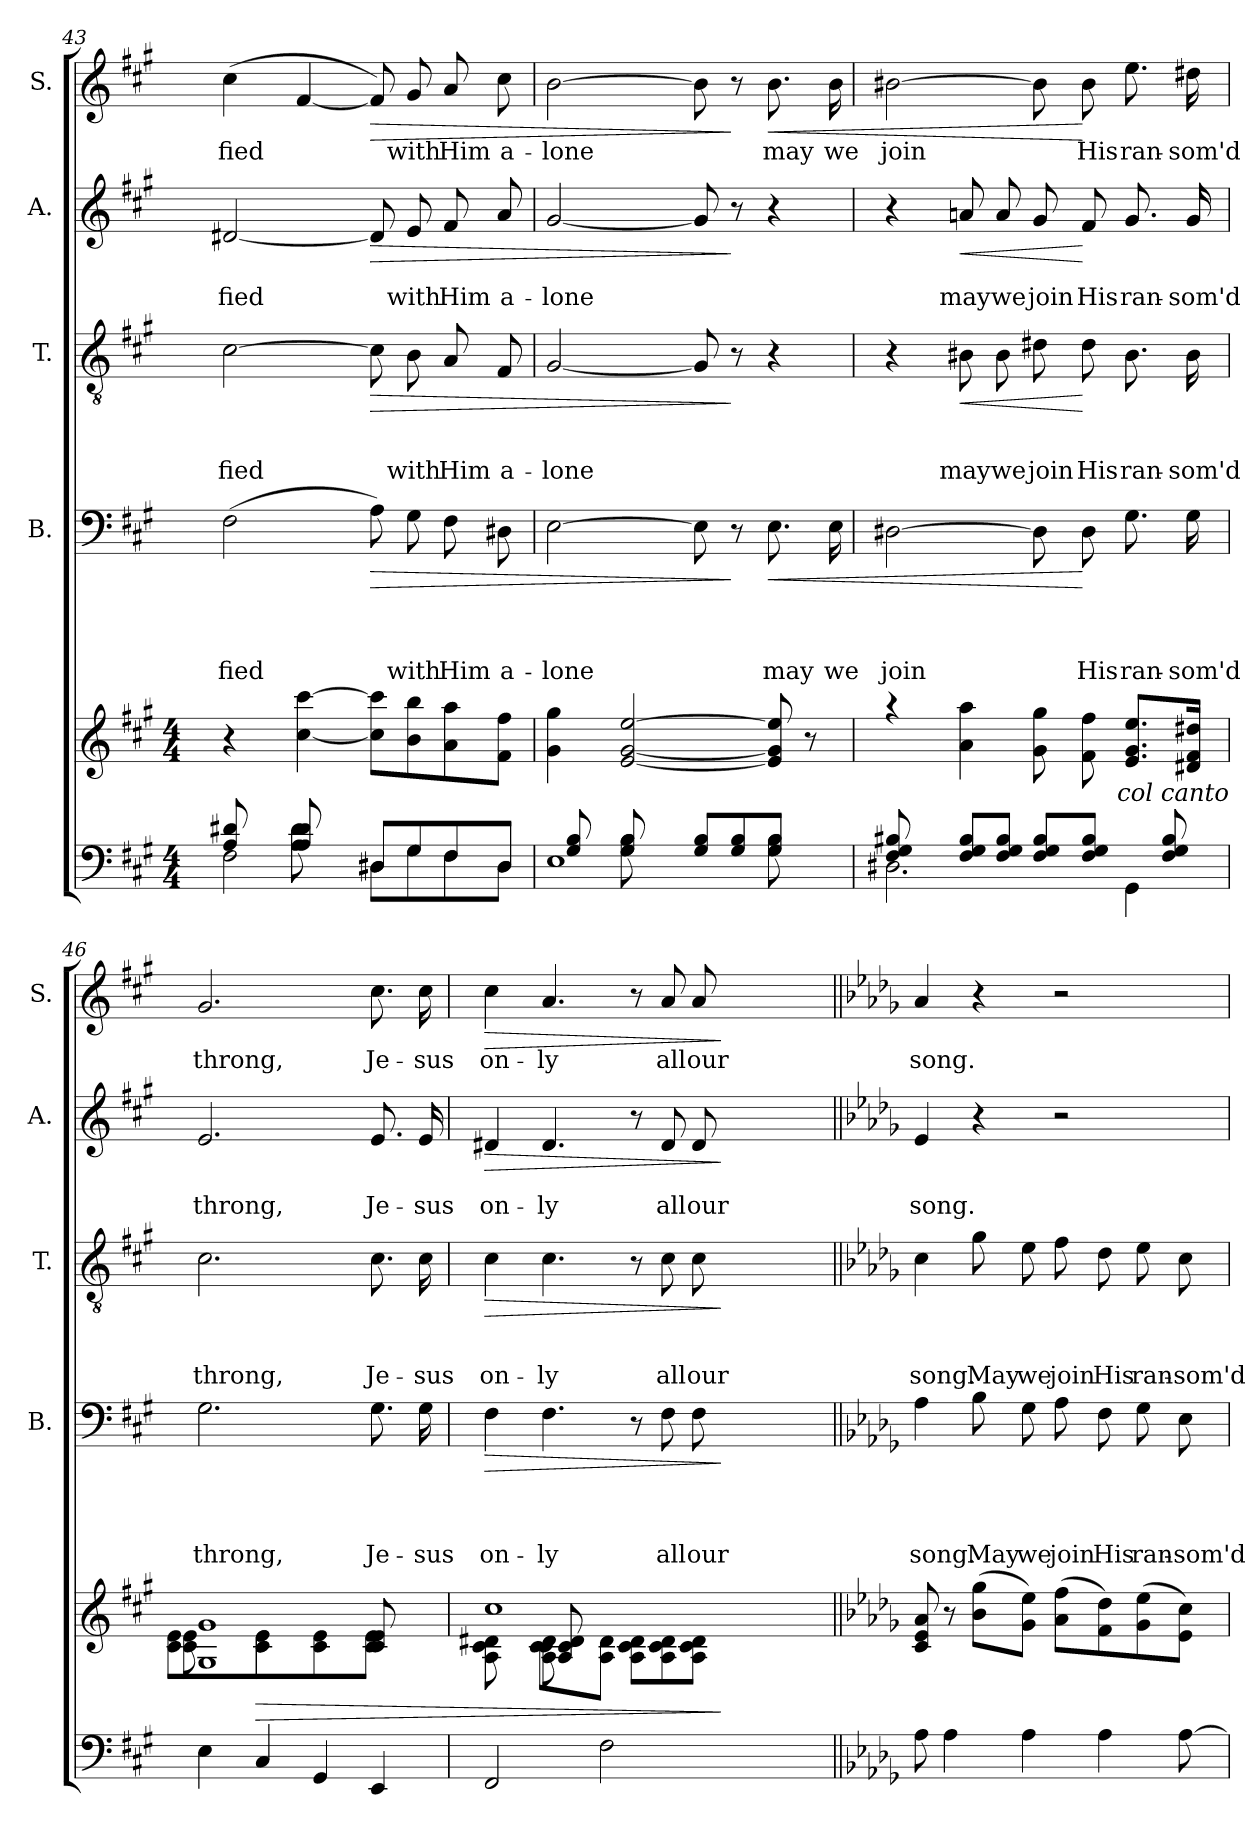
**kern	**kern	**dynam	**kern	**text	**text	**text	**text	**dynam	**kern	**text	**text	**text	**dynam	**kern	**text	**text	**dynam	**kern	**text	**dynam
*part6	*part5	*part5	*part4	*part4	*part4	*part4	*part4	*part4	*part3	*part3	*part3	*part3	*part3	*part2	*part2	*part2	*part2	*part1	*part1	*part1
*staff6	*staff5	*staff5	*staff4	*staff4	*staff4	*staff4	*staff4	*staff4	*staff3	*staff3	*staff3	*staff3	*staff3	*staff2	*staff2	*staff2	*staff2	*staff1	*staff1	*staff1
*	*	*	*I"B.	*	*	*	*	*	*I"T.	*	*	*	*	*I"A.	*	*	*	*I"S.	*	*
*	*	*	*I'B.	*	*	*	*	*	*I'T.	*	*	*	*	*I'A.	*	*	*	*I'S.	*	*
!!LO:LB:g=z
*clefF4	*clefG2	*	*clefF4	*	*	*	*	*	*clefGv2	*	*	*	*	*clefG2	*	*	*	*clefG2	*	*
*k[f#c#g#]	*k[f#c#g#]	*	*k[f#c#g#]	*	*	*	*	*	*k[f#c#g#]	*	*	*	*	*k[f#c#g#]	*	*	*	*k[f#c#g#]	*	*
*A:	*A:	*	*A:	*	*	*	*	*	*A:	*	*	*	*	*A:	*	*	*	*A:	*	*
*M4/4	*M4/4	*	*	*	*	*	*	*	*	*	*	*	*	*	*	*	*	*	*	*
=43	=43	=43	=43	=43	=43	=43	=43	=43	=43	=43	=43	=43	=43	=43	=43	=43	=43	=43	=43	=43
*^	*	*	*	*	*	*	*	*	*	*	*	*	*	*	*	*	*	*	*	*
*	*^	*	*	*	*	*	*	*	*	*	*	*	*	*	*	*	*	*	*	*	*
!	!	!	!	!	!	!	!	!	!LO:LY:b	!	!	!	!	!LO:LY:b	!	!	!	!LO:LY:b	!	!	!LO:LY:b	!
2F#\	8A/ 8d#X/	4ryy	4r	.	(>2F#\	.	.	.	-fied	.	[>2c#\	.	.	-fied	.	[<2d#X/	.	-fied	.	(>4cc#\	-fied	.
.	8ryy	.	.	.	.	.	.	.	.	.	.	.	.	.	.	.	.	.	.	.	.	.
.	8A/ 8d#/	8A\ 8d#\	[<4cc#\ [>4ccc#\	.	.	.	.	.	.	.	.	.	.	.	.	.	.	.	.	[<4f#/	.	.
.	2ryy	8ryy	.	.	.	.	.	.	.	.	.	.	.	.	.	.	.	.	.	.	.	.
!	!	!	!	!	!	!	!	!	!	!LO:HP:b	!	!	!	!	!LO:HP:b	!	!	!	!LO:HP:b	!	!	!LO:HP:b
8D#\L	.	8D#X/L	8cc#\] 8ccc#\]L	.	8A\)	.	.	.	.	>	8c#\]	.	.	.	>	8d#/]	.	.	>	8f#/])	.	>
!	!	!	!	!	!	!	!	!	!LO:LY:b	!	!	!	!	!LO:LY:b	!	!	!	!LO:LY:b	!	!	!LO:LY:b	!
8G#\	.	8G#/	8b\ 8bb\	.	8G#\	.	.	.	with	.	8B\	.	.	with	.	8e/	.	with	.	8g#/	with	.
!	!	!	!	!	!	!	!	!	!LO:LY:b	!	!	!	!	!LO:LY:b	!	!	!	!LO:LY:b	!	!	!LO:LY:b	!
8F#\	.	8F#/	8a\ 8aa\	.	8F#\	.	.	.	Him	.	8A/	.	.	Him	.	8f#/	.	Him	.	8a/	Him	.
!	!	!	!	!	!	!	!	!	!LO:LY:b	!	!	!	!	!LO:LY:b	!	!	!	!LO:LY:b	!	!	!LO:LY:b	!
8D#\J	8ryy	8D#/J	8f#\ 8ff#\J	.	8D#X\	.	.	.	a-	.	8F#/	.	.	a-	.	8a/	.	a-	.	8cc#\	a-	.
=44	=44	=44	=44	=44	=44	=44	=44	=44	=44	=44	=44	=44	=44	=44	=44	=44	=44	=44	=44	=44	=44	=44
*	*	*^	*	*	*	*	*	*	*	*	*	*	*	*	*	*	*	*	*	*	*	*
!	!	!	!	!	!	!	!	!	!	!LO:LY:b	!	!	!	!	!LO:LY:b	!	!	!	!LO:LY:b	!	!	!LO:LY:b	!
1E	8G#/ 8B/	4ryy	2.ryy	4g#\ 4gg#\	.	[>2E\	.	.	.	-lone	.	[<2G#/	.	.	-lone	.	[<2g#/	.	-lone	.	[>2b\	-lone	.
.	8ryy	.	.	.	.	.	.	.	.	.	.	.	.	.	.	.	.	.	.	.	.	.	.
.	8G#/ 8B/	8G#\ 8B\	.	[<2e/ [<2g#/ [>2ee/	.	.	.	.	.	.	.	.	.	.	.	.	.	.	.	.	.	.	.
.	2ryy	8ryy	.	.	.	.	.	.	.	.	.	.	.	.	.	.	.	.	.	.	.	.	.
.	.	8G#/ 8B/L	.	.	.	8E\]	.	.	.	.	.	8G#/]	.	.	.	.	8g#/]	.	.	.	8b\]	.	.
.	.	8G#/ 8B/	.	.	.	8r	.	.	.	.	]	8r	.	.	.	]	8r	.	.	]	8r	.	]
!	!	!	!	!	!	!	!	!	!	!LO:LY:b	!LO:HP:b	!	!	!	!	!	!	!	!	!	!	!LO:LY:b	!LO:HP:b
.	.	8G#/ 8B/J	8G#\ 8B\	8e/] 8g#/] 8ee/]	.	8.E\	.	.	.	may	<	4r	.	.	.	.	4r	.	.	.	8.b\	may	<
.	8ryy	8ryy	8ryy	8r	.	.	.	.	.	.	.	.	.	.	.	.	.	.	.	.	.	.	.
!	!	!	!	!	!	!	!	!	!	!LO:LY:b	!	!	!	!	!	!	!	!	!	!	!	!LO:LY:b	!
.	.	.	.	.	.	16E\	.	.	.	we	.	.	.	.	.	.	.	.	.	.	16b\	we	.
*	*	*v	*v	*	*	*	*	*	*	*	*	*	*	*	*	*	*	*	*	*	*	*	*
=45	=45	=45	=45	=45	=45	=45	=45	=45	=45	=45	=45	=45	=45	=45	=45	=45	=45	=45	=45	=45	=45	=45
*	*	*	*^	*	*	*	*	*	*	*	*	*	*	*	*	*	*	*	*	*	*	*
!	!	!	!	!	!	!	!	!	!	!LO:LY:b	!	!	!	!	!	!	!	!	!	!	!	!LO:LY:b	!
2.D#X\	8F#/ 8G#/ 8B#X/	2..ryy	4raa	2ryy	.	[>2D#X\	.	.	.	join	.	4r	.	.	.	.	4r	.	.	.	[>2b#X\	join	.
.	8ryy	.	.	.	.	.	.	.	.	.	.	.	.	.	.	.	.	.	.	.	.	.	.
!	!	!	!	!	!	!	!	!	!	!	!	!	!	!	!LO:LY:b	!LO:HP:b	!	!	!LO:LY:b	!LO:HP:b	!	!	!
.	8F#/ 8G#/ 8B#/L	.	4a\ 4aa\	.	.	.	.	.	.	.	.	8B#X\	.	.	may	<	8an/	.	may	<	.	.	.
!	!	!	!	!	!	!	!	!	!	!	!	!	!	!	!LO:LY:b	!	!	!	!LO:LY:b	!	!	!	!
.	8F#/ 8G#/ 8B#/J	.	.	.	.	.	.	.	.	.	.	8B#\	.	.	we	.	8a/	.	we	.	.	.	.
!	!	!	!	!	!	!	!	!	!	!	!	!	!	!	!LO:LY:b	!	!	!	!LO:LY:b	!	!	!	!
.	8F#/ 8G#/ 8B#/L	.	8g#\ 8gg#\	8ryy	.	8D#\]	.	.	.	.	.	8d#X\	.	.	join	.	8g#/	.	join	.	8b#\]	.	.
!	!	!	!	!	!	!	!	!	!	!LO:LY:b	!	!	!	!	!LO:LY:b	!	!	!	!LO:LY:b	!	!	!LO:LY:b	!
.	8F#/ 8G#/ 8B#/J	.	96%11ryy	8f#\ 8ff#\	.	8D#\	.	.	.	His	[	8d#\	.	.	His	[	8f#/	.	His	[	8b#\	His	[
!	!	!	!LO:TX:b:i:t=col canto	!	!	!	!	!	!	!	!	!	!	!	!	!	!	!	!	!	!	!	!
.	.	.	96%25ryy	.	.	.	.	.	.	.	.	.	.	.	.	.	.	.	.	.	.	.	.
!	!	!	!	!	!	!	!	!	!	!LO:LY:b	!	!	!	!	!LO:LY:b	!	!	!	!LO:LY:b	!	!	!LO:LY:b	!
4ryy	4GG#\	.	.	8.e/ 8.g#/ 8.ee/L	.	8.G#\	.	.	.	ran-	.	8.B#\	.	.	ran-	.	8.g#/	.	ran-	.	8.ee\	ran-	.
.	.	8F#/ 8G#/ 8B#/	.	.	.	.	.	.	.	.	.	.	.	.	.	.	.	.	.	.	.	.	.
!	!	!	!	!	!	!	!	!	!	!LO:LY:b	!	!	!	!	!LO:LY:b	!	!	!	!LO:LY:b	!	!	!LO:LY:b	!
.	.	.	.	16d#X/ 16f#/ 16dd#X/Jk	.	16G#\	.	.	.	-som'd	.	16B#\	.	.	-som'd	.	16g#/	.	-som'd	.	16dd#X\	-som'd	.
*v	*v	*v	*	*	*	*	*	*	*	*	*	*	*	*	*	*	*	*	*	*	*	*	*
!!LO:PB:g=z
=46	=46	=46	=46	=46	=46	=46	=46	=46	=46	=46	=46	=46	=46	=46	=46	=46	=46	=46	=46	=46	=46
*	*^	*^	*	*	*	*	*	*	*	*	*	*	*	*	*	*	*	*	*	*	*
!	!	!	!	!	!	!	!	!	!	!LO:LY:b	!	!	!	!	!LO:LY:b	!	!	!	!LO:LY:b	!	!	!LO:LY:b	!
4E\	1G# 1g#	8c#\ 8e\	8c#\ 8e\L	4ryy	.	2.G#\	.	.	.	throng,	.	2.c#\	.	.	throng,	.	2.e/	.	throng,	.	2.g#/	throng,	.
.	.	2..ryy	8ryy	.	.	.	.	.	.	.	.	.	.	.	.	.	.	.	.	.	.	.	.
!	!	!	!	!	!LO:HP:b	!	!	!	!	!	!	!	!	!	!	!	!	!	!	!	!	!	!
4C#/	.	.	8c#\ 8e\J	8c#\ 8e\L	>	.	.	.	.	.	.	.	.	.	.	.	.	.	.	.	.	.	.
.	.	.	4.ryy	8ryy	.	.	.	.	.	.	.	.	.	.	.	.	.	.	.	.	.	.	.
4GG#/	.	.	.	8c#\ 8e\	.	.	.	.	.	.	.	.	.	.	.	.	.	.	.	.	.	.	.
.	.	.	.	8ryy	.	.	.	.	.	.	.	.	.	.	.	.	.	.	.	.	.	.	.
!	!	!	!	!	!	!	!	!	!	!LO:LY:b	!	!	!	!	!LO:LY:b	!	!	!	!LO:LY:b	!	!	!LO:LY:b	!
4EE/	.	.	8c#/ 8e/	8c#\ 8e\J	.	8.G#\	.	.	.	Je-	.	8.c#\	.	.	Je-	.	8.e/	.	Je-	.	8.cc#\	Je-	.
.	.	.	8ryy	8ryy	.	.	.	.	.	.	.	.	.	.	.	.	.	.	.	.	.	.	.
!	!	!	!	!	!	!	!	!	!	!LO:LY:b	!	!	!	!	!LO:LY:b	!	!	!	!LO:LY:b	!	!	!LO:LY:b	!
.	.	.	.	.	.	16G#\	.	.	.	-sus	.	16c#\	.	.	-sus	.	16e/	.	-sus	.	16cc#\	-sus	.
=47	=47	=47	=47	=47	=47	=47	=47	=47	=47	=47	=47	=47	=47	=47	=47	=47	=47	=47	=47	=47	=47	=47	=47
!	!	!	!	!	!	!	!	!	!	!LO:LY:b	!LO:HP:b	!	!	!	!LO:LY:b	!LO:HP:b	!	!	!LO:LY:b	!LO:HP:b	!	!LO:LY:b	!LO:HP:b
2FF#/	1cc#	8A\ 8c#\ 8d#X\	4ryy	4ryy	.	4F#\	.	.	.	on-	>	4c#\	.	.	on-	>	4d#X/	.	on-	>	4cc#\	on-	>
.	.	8ryy	.	.	.	.	.	.	.	.	.	.	.	.	.	.	.	.	.	.	.	.	.
!	!	!	!	!	!	!	!	!	!	!LO:LY:b	!	!	!	!	!LO:LY:b	!	!	!	!LO:LY:b	!	!	!LO:LY:b	!
.	.	8A\ 8c#\ 8d#\	8A/ 8c#/ 8d#/	8c#\L	.	4.F#\	.	.	.	-ly	.	4.c#\	.	.	-ly	.	4.d#/	.	-ly	.	4.a/	-ly	.
.	.	1ryy	1ryy	8ryy	.	.	.	.	.	.	.	.	.	.	.	.	.	.	.	.	.	.	.
2F#\	.	.	.	8A\ 8d#\J	.	.	.	.	.	.	.	.	.	.	.	.	.	.	.	.	.	.	.
.	.	.	.	8A\ 8c#\ 8d#\L	.	8r	.	.	.	.	.	8r	.	.	.	.	8r	.	.	.	8r	.	.
!	!	!	!	!	!	!	!	!	!	!LO:LY:b	!	!	!	!	!LO:LY:b	!	!	!	!LO:LY:b	!	!	!LO:LY:b	!
.	.	.	.	8A\ 8c#\ 8d#\	.	8F#\	.	.	.	all	.	8c#\	.	.	all	.	8d#/	.	all	.	8a/	all	.
!	!	!	!	!	!	!	!	!	!	!LO:LY:b	!	!	!	!	!LO:LY:b	!	!	!	!LO:LY:b	!	!	!LO:LY:b	!
.	.	.	.	8A\ 8c#\ 8d#\J	.	8F#\	.	.	.	our	.	8c#\	.	.	our	.	8d#/	.	our	.	8a/	our	.
2ryy	2ryy	.	.	2ryy	]	2ryy	.	.	.	.	]	2ryy	.	.	.	]	2ryy	.	.	]	2ryy	.	]
.	.	4ryy	4ryy	.	.	.	.	.	.	.	.	.	.	.	.	.	.	.	.	.	.	.	.
8ryy	8ryy	.	.	8ryy	.	8ryy	.	.	.	.	.	8ryy	.	.	.	.	8ryy	.	.	.	8ryy	.	.
*	*v	*v	*v	*v	*	*	*	*	*	*	*	*	*	*	*	*	*	*	*	*	*	*	*
=48||	=48||	=48||	=48||	=48||	=48||	=48||	=48||	=48||	=48||	=48||	=48||	=48||	=48||	=48||	=48||	=48||	=48||	=48||	=48||	=48||
*k[b-e-a-d-g-]	*k[b-e-a-d-g-]	*	*k[b-e-a-d-g-]	*	*	*	*	*	*k[b-e-a-d-g-]	*	*	*	*	*k[b-e-a-d-g-]	*	*	*	*k[b-e-a-d-g-]	*	*
*D-:	*D-:	*	*D-:	*	*	*	*	*	*D-:	*	*	*	*	*D-:	*	*	*	*D-:	*	*
*	*^	*	*	*	*	*	*	*	*	*	*	*	*	*	*	*	*	*	*	*
*	*	*^	*	*	*	*	*	*	*	*	*	*	*	*	*	*	*	*	*	*	*
*	*	*	*^	*	*	*	*	*	*	*	*	*	*	*	*	*	*	*	*	*	*	*
!	!	!	!	!	!	!	!	!	!	!LO:LY:b	!	!	!	!	!LO:LY:b	!	!	!	!LO:LY:b	!	!	!LO:LY:b	!
*	*v	*v	*v	*v	*	*	*	*	*	*	*	*	*	*	*	*	*	*	*	*	*	*	*
8A-\	8c/ 8e-/ 8a-/	.	4A-\	.	.	.	song.	.	4c\	.	.	song.	.	4e-/	.	song.	.	4a-/	song.	.
4A-\	8r	.	.	.	.	.	.	.	.	.	.	.	.	.	.	.	.	.	.	.
!	!	!	!	!	!	!	!LO:LY:b	!	!	!	!	!LO:LY:b	!	!	!	!	!	!	!	!
.	(>8b-\ 8gg-\L	.	8B-\	.	.	.	May	.	8g-\	.	.	May	.	4r	.	.	.	4r	.	.
!	!	!	!	!	!	!	!LO:LY:b	!	!	!	!	!LO:LY:b	!	!	!	!	!	!	!	!
4A-\	8g-\ 8ee-\J)	.	8G-\	.	.	.	we	.	8e-\	.	.	we	.	.	.	.	.	.	.	.
!	!	!	!	!	!	!	!LO:LY:b	!	!	!	!	!LO:LY:b	!	!	!	!	!	!	!	!
.	(>8a-\ 8ff\L	.	8A-\	.	.	.	join	.	8f\	.	.	join	.	2r	.	.	.	2r	.	.
!	!	!	!	!	!	!	!LO:LY:b	!	!	!	!	!LO:LY:b	!	!	!	!	!	!	!	!
4A-\	8f\ 8dd-\)	.	8F\	.	.	.	His	.	8d-\	.	.	His	.	.	.	.	.	.	.	.
!	!	!	!	!	!	!	!LO:LY:b	!	!	!	!	!LO:LY:b	!	!	!	!	!	!	!	!
.	(>8g-\ 8ee-\	.	8G-\	.	.	.	ran-	.	8e-\	.	.	ran-	.	.	.	.	.	.	.	.
!	!	!	!	!	!	!	!LO:LY:b	!	!	!	!	!LO:LY:b	!	!	!	!	!	!	!	!
[<8A-\	8e-\ 8cc\J)	.	8E-\	.	.	.	-som'd	.	8c\	.	.	-som'd	.	.	.	.	.	.	.	.
=	=	=	=	=	=	=	=	=	=	=	=	=	=	=	=	=	=	=	=	=
*-	*-	*-	*-	*-	*-	*-	*-	*-	*-	*-	*-	*-	*-	*-	*-	*-	*-	*-	*-	*-
